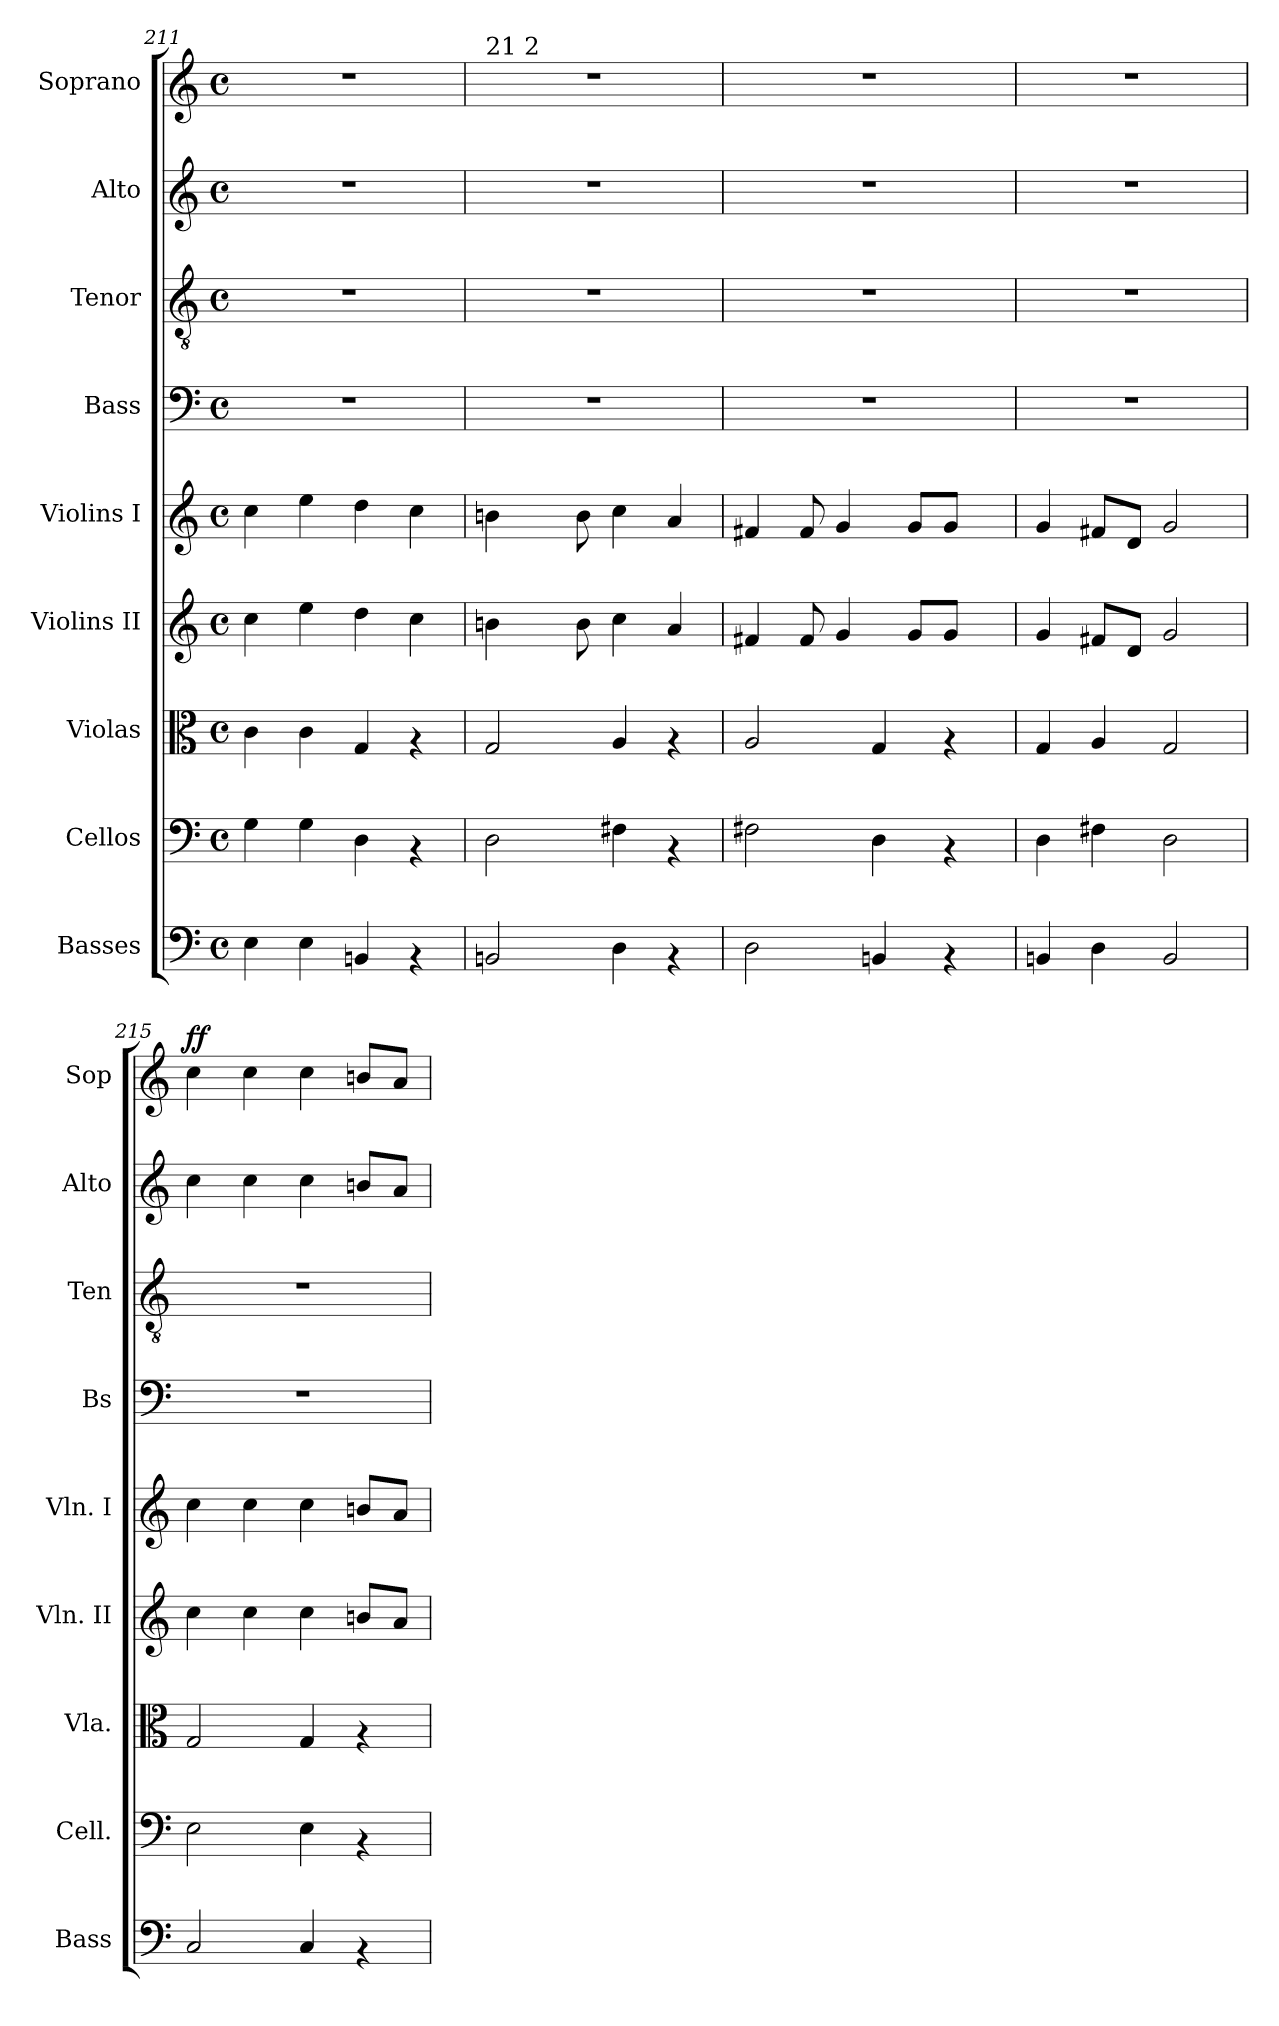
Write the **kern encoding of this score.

**kern	**kern	**kern	**kern	**kern	**kern	**kern	**kern	**kern	**dynam
*part9	*part8	*part7	*part6	*part5	*part4	*part3	*part2	*part1	*part1
*staff9	*staff8	*staff7	*staff6	*staff5	*staff4	*staff3	*staff2	*staff1	*staff1
*I"Basses	*I"Cellos	*I"Violas	*I"Violins II	*I"Violins I	*I"Bass	*I"Tenor	*I"Alto	*I"Soprano	*
*I'Bass	*I'Cell.	*I'Vla.	*I'Vln. II	*I'Vln. I	*I'Bs	*I'Ten	*I'Alto	*I'Sop	*
*clefF4	*clefF4	*clefC3	*clefG2	*clefG2	*clefF4	*clefGv2	*clefG2	*clefG2	*
*ITrd7c12	*	*	*	*	*	*	*	*	*
*k[]	*k[]	*k[]	*k[]	*k[]	*k[]	*k[]	*k[]	*k[]	*
*C:	*C:	*C:	*C:	*C:	*C:	*C:	*C:	*C:	*
*M4/4	*M4/4	*M4/4	*M4/4	*M4/4	*M4/4	*M4/4	*M4/4	*M4/4	*
*met(c)	*met(c)	*met(c)	*met(c)	*met(c)	*met(c)	*met(c)	*met(c)	*met(c)	*
=211	=211	=211	=211	=211	=211	=211	=211	=211	=211
4EE\	4G\	4c\	4cc\	4cc\	1r	1r	1r	1r	.
4EE\	4G\	4c\	4ee\	4ee\	.	.	.	.	.
4BBBn/	4D\	4G/	4dd\	4dd\	.	.	.	.	.
4rAA	4rAA	4rG	4cc\	4cc\	.	.	.	.	.
!!LO:LB:g=z
=212	=212	=212	=212	=212	=212	=212	=212	=212	=212
!	!	!	!	!	!	!	!	!LO:TX:a:t=21 2	!
2BBBn/	2D\	2G/	4bn\	4bn\	1r	1r	1r	1r	.
.	.	.	8ryy	8ryy	.	.	.	.	.
.	.	.	8b\	8b\	.	.	.	.	.
4DD\	4F#X\	4A/	4cc\	4cc\	.	.	.	.	.
4rAA	4rAA	4rG	4a/	4a/	.	.	.	.	.
=213	=213	=213	=213	=213	=213	=213	=213	=213	=213
2DD\	2F#X\	2A/	4f#X/	4f#X/	1r	1r	1r	1r	.
.	.	.	8f#/	8f#/	.	.	.	.	.
.	.	.	4g/	4g/	.	.	.	.	.
4BBBn/	4D\	4G/	.	.	.	.	.	.	.
.	.	.	8g/L	8g/L	.	.	.	.	.
4rAA	4rAA	4rG	8g/J	8g/J	.	.	.	.	.
.	.	.	8ryy	8ryy	.	.	.	.	.
=214	=214	=214	=214	=214	=214	=214	=214	=214	=214
4BBBn/	4D\	4G/	4g/	4g/	1r	1r	1r	1r	.
4DD\	4F#X\	4A/	8f#X/L	8f#X/L	.	.	.	.	.
.	.	.	8d/J	8d/J	.	.	.	.	.
2BBB/	2D\	2G/	2g/	2g/	.	.	.	.	.
=215	=215	=215	=215	=215	=215	=215	=215	=215	=215
!	!	!	!	!	!	!	!	!	!LO:DY:a
2CC/	2E\	2G/	4cc\	4cc\	1r	1r	4cc\	4cc\	ff
.	.	.	4cc\	4cc\	.	.	4cc\	4cc\	.
4CC/	4E\	4G/	4cc\	4cc\	.	.	4cc\	4cc\	.
4rAA	4rAA	4rG	8bn/L	8bn/L	.	.	8bn/L	8bn/L	.
.	.	.	8a/J	8a/J	.	.	8a/J	8a/J	.
=	=	=	=	=	=	=	=	=	=
*-	*-	*-	*-	*-	*-	*-	*-	*-	*-
